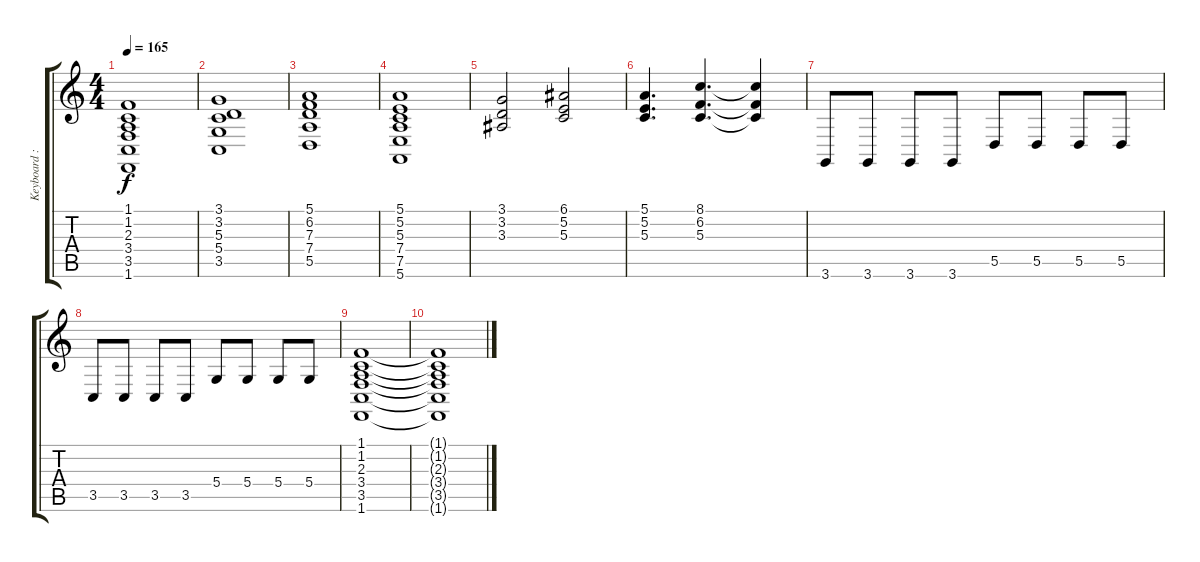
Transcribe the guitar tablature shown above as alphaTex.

\track ("Keyboard : Kotobuki Tsumugi - Chan" "Keyboard :") {instrument electricgrandpiano}
\staff {score tabs}
\tuning (E4 B3 G3 D3 A2 E2) {hide}
\ts (4 4)
\tempo 165
\clef g2
\ks c
(1.1 1.2 2.3 3.4 3.5 1.6).1{dy f} |
(3.1 3.2 5.3 5.4 3.5).1 |
(5.1 6.2 7.3 7.4 5.5).1 |
(5.1 5.2 5.3 7.4 7.5 5.6).1 |
(3.1 3.2 3.3).2 (6.1 5.2 5.3).2 |
(5.1 5.2 5.3).4{d} (8.1 6.2 5.3).4{d} (8.1{t} 6.2{t} 5.3{t}).4 |
3.6.8 3.6.8 3.6.8 3.6.8 5.5.8 5.5.8 5.5.8 5.5.8 |
3.5.8 3.5.8 3.5.8 3.5.8 5.4.8 5.4.8 5.4.8 5.4.8 |
(1.1 1.2 2.3 3.4 3.5 1.6).1 |
(1.1{t} 1.2{t} 2.3{t} 3.4{t} 3.5{t} 1.6{t}).1
